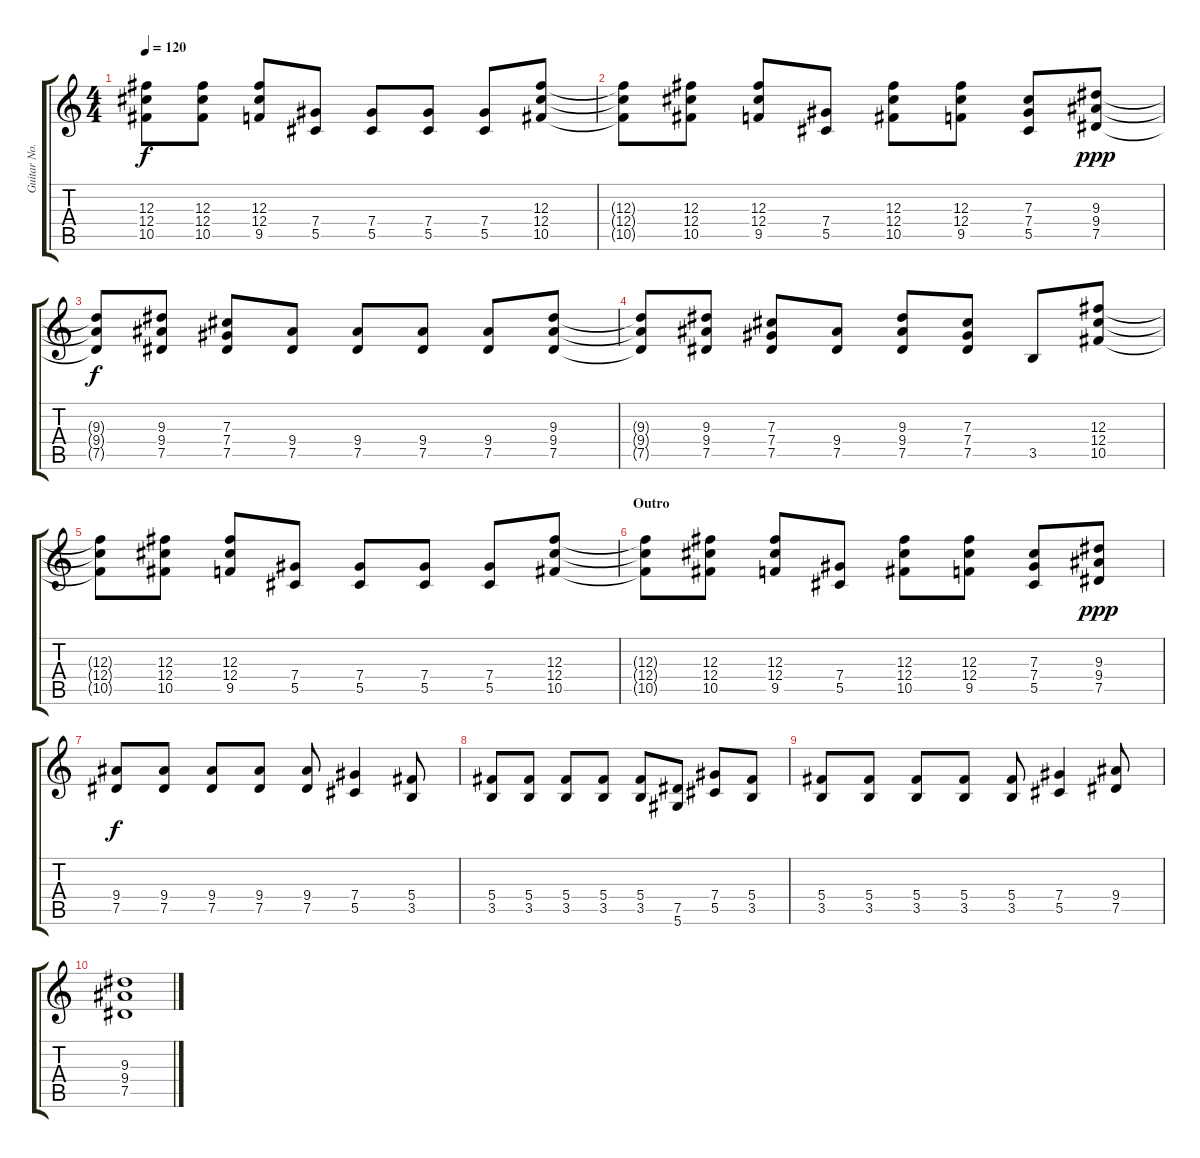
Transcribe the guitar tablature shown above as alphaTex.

\track ("Guitar No.2" "Guitar No.") {instrument overdrivenguitar}
\staff {score tabs}
\tuning (Eb4 Bb3 Gb3 Db3 Ab2 Eb2) {hide}
\ts (4 4)
\tempo 120
\clef g2
\ks c
(12.3{t} 12.4{t} 10.5{t}).8{dy f} (12.3 12.4 10.5).8 (12.3 12.4 9.5).8 (7.4 5.5).8 (7.4 5.5).8 (7.4 5.5).8 (7.4 5.5).8 (12.3 12.4 10.5).8 |
(12.3{t} 12.4{t} 10.5{t}).8 (12.3 12.4 10.5).8 (12.3 12.4 9.5).8 (7.4 5.5).8 (12.3 12.4 10.5).8 (12.3 12.4 9.5).8 (7.3 7.4 5.5).8 (9.3 9.4 7.5).8{dy ppp} |
(9.3{t} 9.4{t} 7.5{t}).8{dy f} (9.3 9.4 7.5).8 (7.3 7.4 7.5).8 (9.4 7.5).8 (9.4 7.5).8 (9.4 7.5).8 (9.4 7.5).8 (9.3 9.4 7.5).8 |
(9.3{t} 9.4{t} 7.5{t}).8 (9.3 9.4 7.5).8 (7.3 7.4 7.5).8 (9.4 7.5).8 (9.3 9.4 7.5).8 (7.3 7.4 7.5).8 3.5.8 (12.3 12.4 10.5).8 |
(12.3{t} 12.4{t} 10.5{t}).8 (12.3 12.4 10.5).8 (12.3 12.4 9.5).8 (7.4 5.5).8 (7.4 5.5).8 (7.4 5.5).8 (7.4 5.5).8 (12.3 12.4 10.5).8 |
\section ("" "Outro")
(12.3{t} 12.4{t} 10.5{t}).8 (12.3 12.4 10.5).8 (12.3 12.4 9.5).8 (7.4 5.5).8 (12.3 12.4 10.5).8 (12.3 12.4 9.5).8 (7.3 7.4 5.5).8 (9.3 9.4 7.5).8{dy ppp} |
(9.4 7.5).8{dy f} (9.4 7.5).8 (9.4 7.5).8{volume 11} (9.4 7.5).8 (9.4 7.5).8 (7.4 5.5).4 (5.4 3.5).8{volume 8} |
(5.4 3.5).8 (5.4 3.5).8 (5.4 3.5).8{volume 6} (5.4 3.5).8 (5.4 3.5).8 (7.5 5.6).8 (7.4 5.5).8 (5.4 3.5).8{volume 4} |
(5.4 3.5).8 (5.4 3.5).8 (5.4 3.5).8{volume 2} (5.4 3.5).8 (5.4 3.5).8 (7.4 5.5).4 (9.4 7.5).8 |
(9.3 9.4 7.5).1
